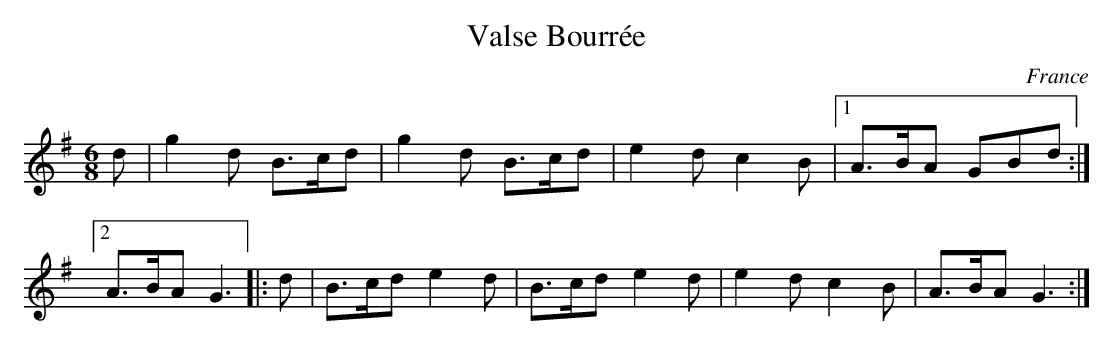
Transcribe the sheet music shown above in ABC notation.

X:1
T:Valse Bourrée
M:6/8
O:France
K:G
d|g2d B>cd|g2d B>cd|e2dc2B|1A>BA GBd:|2A>BAG3||\
|:d|B>cde2d|B>cde2d|e2dc2B|A>BAG3:|
